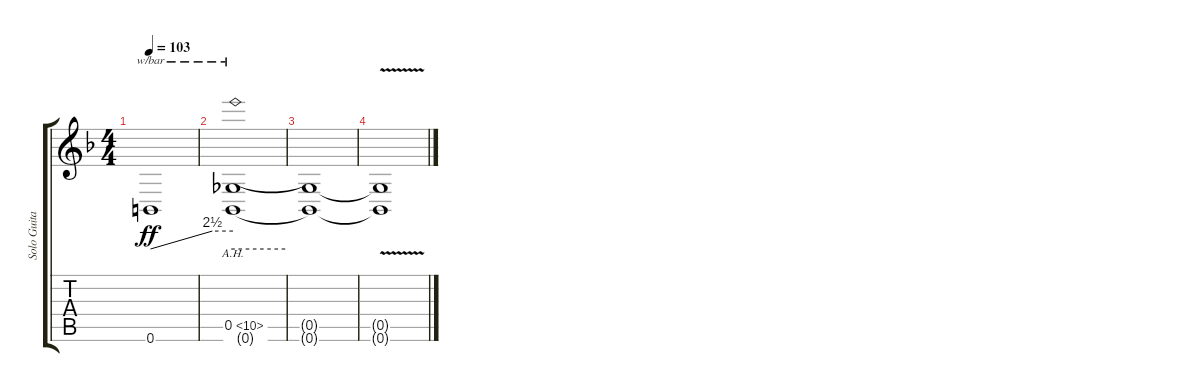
\track ("Solo Guitar" "Solo Guita") {instrument distortionguitar}
\staff {score tabs}
\tuning (Db4 Ab3 E3 B2 Gb2 B1) {hide}
\ts (4 4)
\tempo 103
\clef g2
\ks f
0.6{t}.1{tbe (custom default 0 0 45 10 60 10) dy ff} |
(0.5{ah 10} 0.6{t}).1{tbe (hold default 0 0 60 0)} |
(0.5{t} 0.6{t}).1 |
(0.5{v t} 0.6{v t}).1
